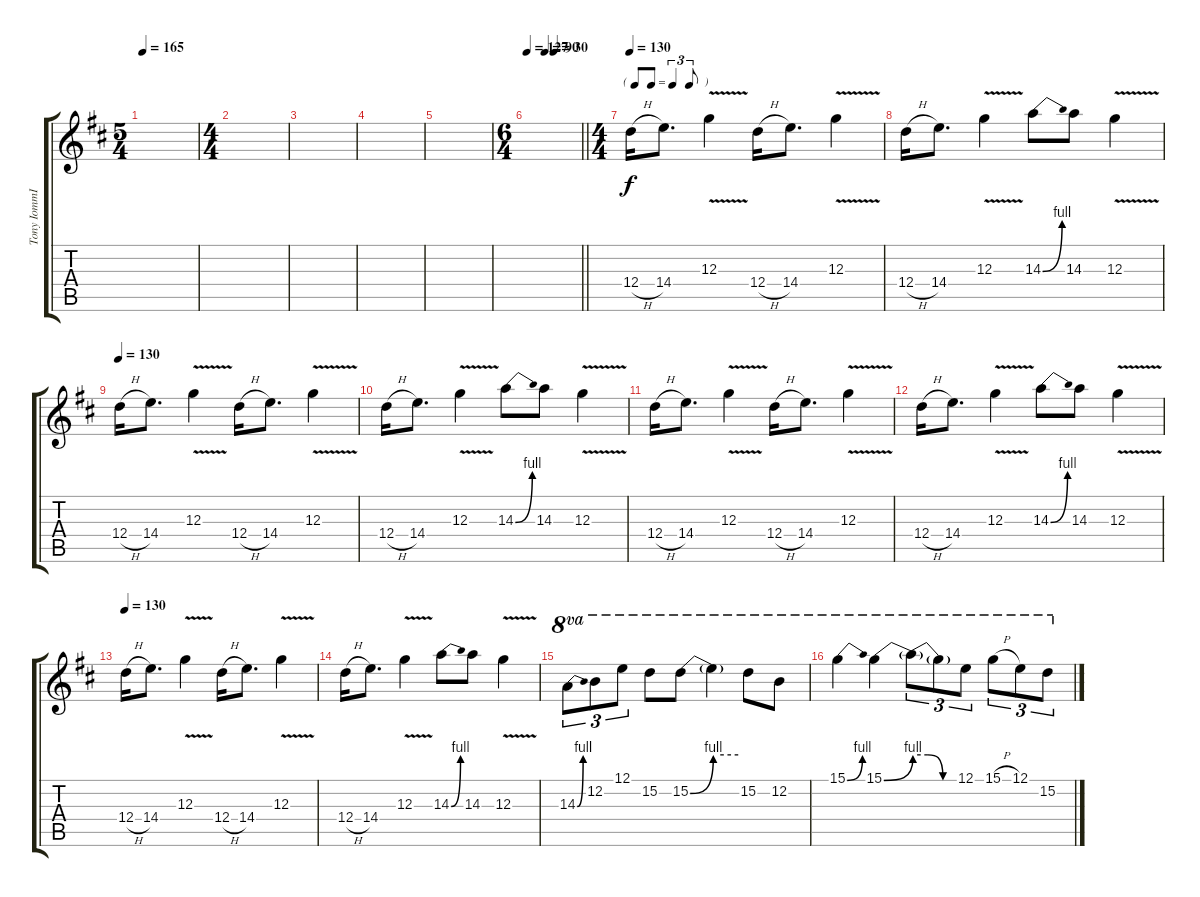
\track ("Tony IommI Distortion (Lead I)" "Tony IommI") {instrument distortionguitar}
\staff {score tabs}
\tuning (E4 B3 G3 D3 A2 E2) {hide}
\ts (5 4)
\tempo 165
\clef g2
\ks d
|
\ts (4 4)
|
|
|
|
\ts (6 4)
\tempo (30 0.5)
\tempo 127
\tempo (90 0.3333333333333333)
\barLineRight lightlight
|
\ts (4 4)
\tf triplet8th
\tempo 130
12.4{h}.16 14.4.8{d} 12.3{v}.4 12.4{h}.16 14.4.8{d} 12.3{v}.4 |
12.4{h}.16 14.4.8{d} 12.3{v}.4 14.3{be (bend 0 0 60 4)}.8 14.3.8 12.3{v}.4 |
\tempo 130
12.4{h}.16 14.4.8{d} 12.3{v}.4 12.4{h}.16 14.4.8{d} 12.3{v}.4 |
12.4{h}.16 14.4.8{d} 12.3{v}.4 14.3{be (bend 0 0 60 4)}.8 14.3.8 12.3{v}.4 |
12.4{h}.16 14.4.8{d} 12.3{v}.4 12.4{h}.16 14.4.8{d} 12.3{v}.4 |
12.4{h}.16 14.4.8{d} 12.3{v}.4 14.3{be (bend 0 0 60 4)}.8 14.3.8 12.3{v}.4 |
\tempo 130
12.4{h}.16 14.4.8{d} 12.3{v}.4 12.4{h}.16 14.4.8{d} 12.3{v}.4 |
12.4{h}.16 14.4.8{d} 12.3{v}.4 14.3{be (bend 0 0 60 4)}.8 14.3.8 12.3{v}.4 |
14.3{be (bend 0 0 60 4)}.8{tu (3 2) ot 8va} 12.2.8{tu (3 2) ot 8va} 12.1.8{tu (3 2) ot 8va} 15.2.8{ot 8va} 15.2{be (bend 0 0 60 4)}.8{ot 8va} 15.2{be (hold 0 4 60 4) t}.4{ot 8va} 15.2.8{ot 8va} 12.2.8{ot 8va} |
15.1{be (bend 0 0 60 4)}.4{ot 8va} 15.1{be (bend 0 0 60 4)}.4{ot 8va} 15.1{be (custom 0 4 20 4 40 0 60 0) t}.8{tu (3 2) ot 8va} 15.1{t}.8{tu (3 2) ot 8va} 12.1.8{tu (3 2) ot 8va} 15.1{h}.8{tu (3 2) ot 8va} 12.1.8{tu (3 2) ot 8va} 15.2.8{tu (3 2) ot 8va}
